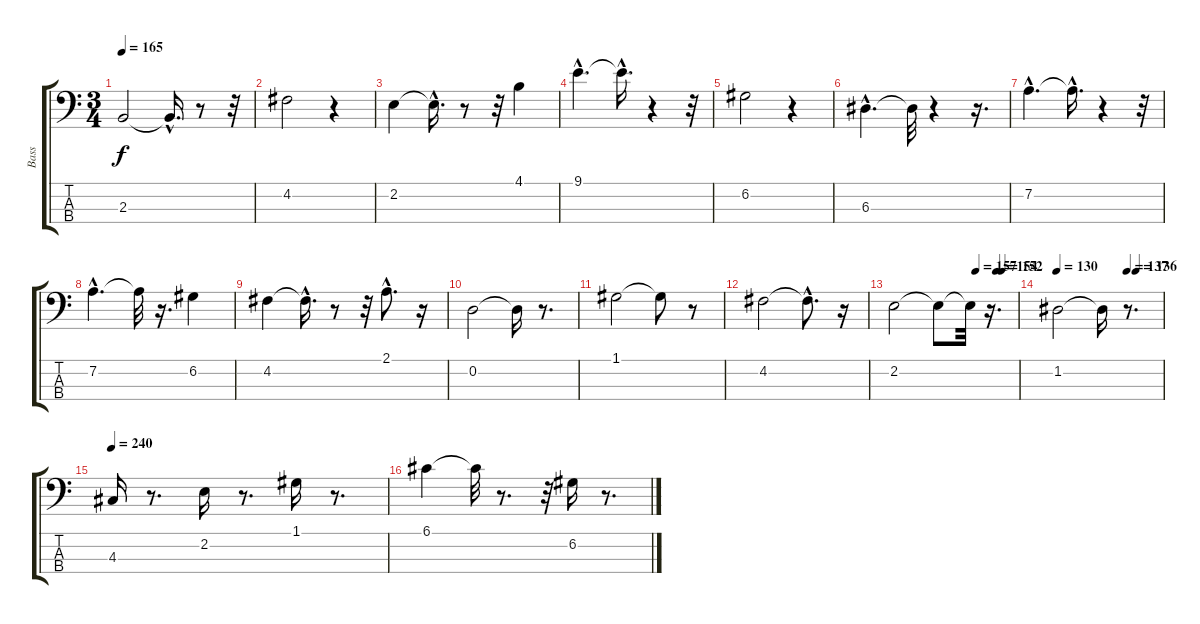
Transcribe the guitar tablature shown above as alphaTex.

\track ("Bass" "Bass") {instrument acousticbass}
\staff {score tabs}
\tuning (G2 D2 A1 E1) {hide}
\ts (3 4)
\tempo 165
\clef f4
\ks c
2.3.2{dy f} 2.3{hac t}.16{d} r.8 r.32 |
4.2.2 r.4 |
2.2.4 2.2{hac t}.16{d} r.8 r.32 4.1.4 |
9.1{hac}.4{d} 9.1{hac t}.16{d} r.4 r.32 |
6.2.2 r.4 |
6.3{hac}.4{d} 6.3{t}.32 r.4 r.16{d} |
7.2{hac}.4{d} 7.2{hac t}.16{d} r.4 r.32 |
7.2{hac}.4{d} 7.2{t}.32 r.16{d} 6.2.4 |
4.2.4 4.2{hac t}.16{d} r.8 r.32 2.1{hac}.8{d} r.16 |
0.2.2 0.2{t}.16 r.8{d} |
1.1.2 1.1{t}.8 r.8 |
4.2.2 4.2{hac t}.8{d} r.16 |
\tempo (157 0.6666666666666666)
\tempo (154 0.8333333333333334)
\tempo (152 0.875)
2.2.2 2.2{t}.8 2.2{t}.32 r.16{d} |
\tempo 130
\tempo (137 0.6666666666666666)
\tempo (136 0.75)
1.2.2 1.2{t}.16 r.8{d} |
\tempo 240
4.3.16 r.8{d} 2.2.16 r.8{d} 1.1.16 r.8{d} |
6.1.4 6.1{t}.32 r.8{d} r.32 6.2.16 r.8{d}
